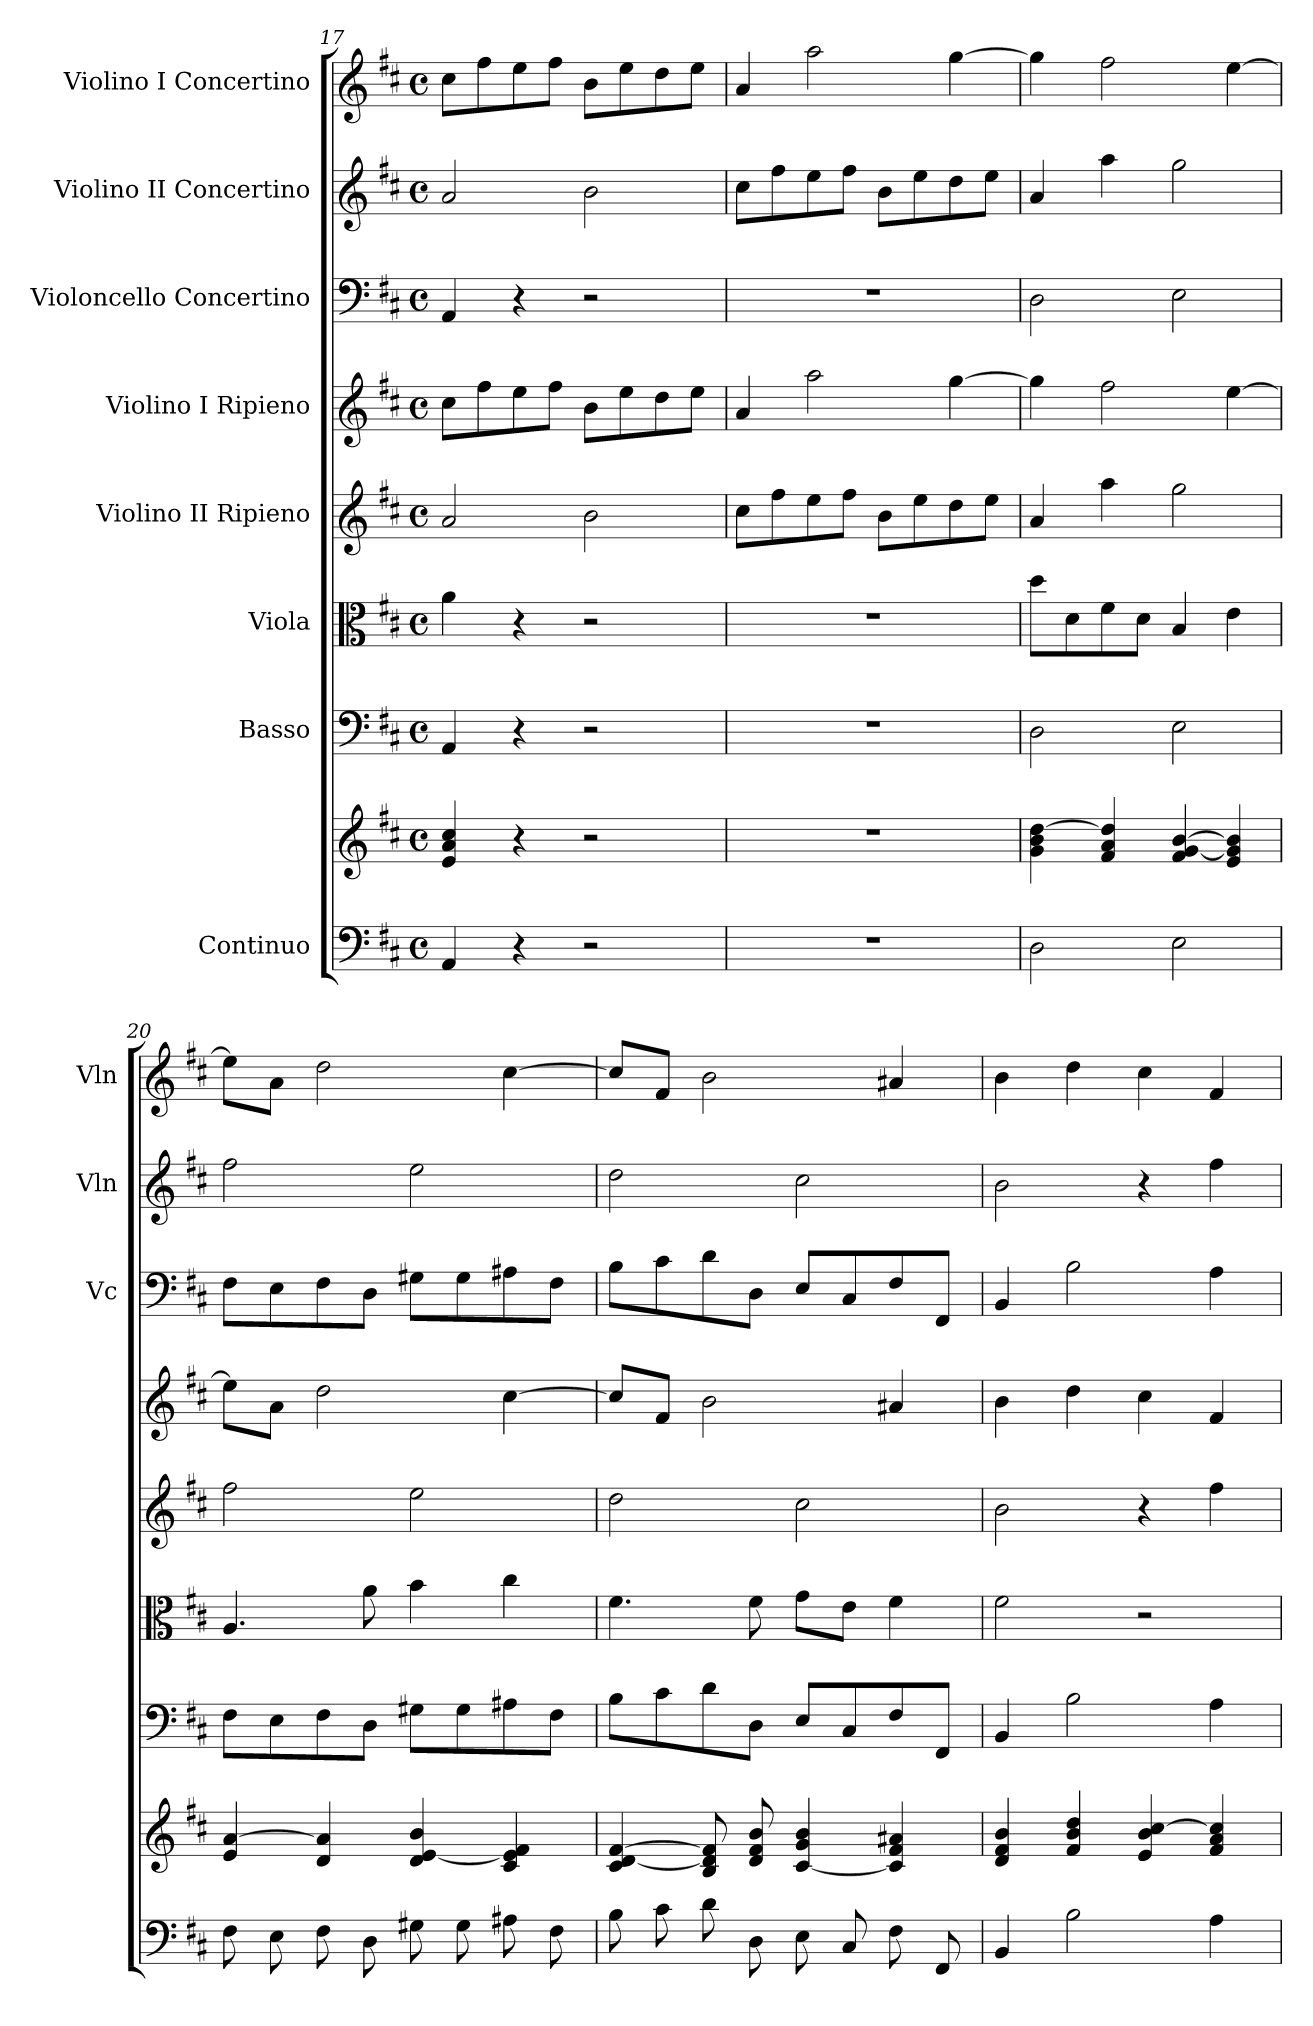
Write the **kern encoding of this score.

**kern	**kern	**kern	**kern	**kern	**kern	**kern	**kern	**kern
*part8	*part8	*part7	*part6	*part5	*part4	*part3	*part2	*part1
*staff9	*staff8	*staff7	*staff6	*staff5	*staff4	*staff3	*staff2	*staff1
*I"Continuo	*	*I"Basso	*I"Viola	*I"Violino II Ripieno	*I"Violino I Ripieno	*I"Violoncello Concertino	*I"Violino II Concertino	*I"Violino I Concertino
*	*	*	*	*	*	*I'Vc	*I'Vln	*I'Vln
*clefF4	*clefG2	*clefF4	*clefC3	*clefG2	*clefG2	*clefF4	*clefG2	*clefG2
*k[f#c#]	*k[f#c#]	*k[f#c#]	*k[f#c#]	*k[f#c#]	*k[f#c#]	*k[f#c#]	*k[f#c#]	*k[f#c#]
*M4/4	*M4/4	*M4/4	*M4/4	*M4/4	*M4/4	*M4/4	*M4/4	*M4/4
*met(c)	*met(c)	*met(c)	*met(c)	*met(c)	*met(c)	*met(c)	*met(c)	*met(c)
=17	=17	=17	=17	=17	=17	=17	=17	=17
4AA/	4e/ 4a/ 4cc#/	4AA/	4a\	2a/	8cc#\L	4AA/	2a/	8cc#\L
.	.	.	.	.	8ff#\	.	.	8ff#\
4r	4r	4r	4r	.	8ee\	4r	.	8ee\
.	.	.	.	.	8ff#\J	.	.	8ff#\J
2r	2r	2r	2r	2b\	8b\L	2r	2b\	8b\L
.	.	.	.	.	8ee\	.	.	8ee\
.	.	.	.	.	8dd\	.	.	8dd\
.	.	.	.	.	8ee\J	.	.	8ee\J
=18	=18	=18	=18	=18	=18	=18	=18	=18
1r	1r	1r	1r	8cc#\L	4a/	1r	8cc#\L	4a/
.	.	.	.	8ff#\	.	.	8ff#\	.
.	.	.	.	8ee\	2aa\	.	8ee\	2aa\
.	.	.	.	8ff#\J	.	.	8ff#\J	.
.	.	.	.	8b\L	.	.	8b\L	.
.	.	.	.	8ee\	.	.	8ee\	.
.	.	.	.	8dd\	[4gg\	.	8dd\	[4gg\
.	.	.	.	8ee\J	.	.	8ee\J	.
=19	=19	=19	=19	=19	=19	=19	=19	=19
2D\	4g\ 4b\ [4dd\	2D\	8dd\L	4a/	4gg\]	2D\	4a/	4gg\]
.	.	.	8d\	.	.	.	.	.
.	4f#/ 4a/ 4dd/]	.	8f#\	4aa\	2ff#\	.	4aa\	2ff#\
.	.	.	8d\J	.	.	.	.	.
2E\	4f#/ [4g/ [4b/	2E\	4B/	2gg\	.	2E\	2gg\	.
.	4e/ 4g/] 4b/]	.	4e\	.	[4ee\	.	.	[4ee\
=20	=20	=20	=20	=20	=20	=20	=20	=20
8F#\	4e/ [4a/	8F#\L	4.A/	2ff#\	8ee\L]	8F#\L	2ff#\	8ee\L]
8E\	.	8E\	.	.	8a\J	8E\	.	8a\J
8F#\	4d/ 4a/]	8F#\	.	.	2dd\	8F#\	.	2dd\
8D\	.	8D\J	8a\	.	.	8D\J	.	.
8G#X\	4d/ [4e/ 4b/	8G#X\L	4b\	2ee\	.	8G#X\L	2ee\	.
8G#\	.	8G#\	.	.	.	8G#\	.	.
8A#X\	4c#/ 4e/] 4f#/	8A#X\	4cc#\	.	[4cc#\	8A#X\	.	[4cc#\
8F#\	.	8F#\J	.	.	.	8F#\J	.	.
=21	=21	=21	=21	=21	=21	=21	=21	=21
8B\	4c#/ [4d/ [4f#/	8B\L	4.f#\	2dd\	8cc#/L]	8B\L	2dd\	8cc#/L]
8c#\	.	8c#\	.	.	8f#/J	8c#\	.	8f#/J
8d\	8B/ 8d/] 8f#/]	8d\	.	.	2b\	8d\	.	2b\
8D\	8d/ 8f#/ 8b/	8D\J	8f#\	.	.	8D\J	.	.
8E\	[4c#/ 4g/ 4b/	8E/L	8g\L	2cc#\	.	8E/L	2cc#\	.
8C#/	.	8C#/	8e\J	.	.	8C#/	.	.
8F#\	4c#/] 4f#/ 4a#X/	8F#/	4f#\	.	4a#X/	8F#/	.	4a#X/
8FF#/	.	8FF#/J	.	.	.	8FF#/J	.	.
=22	=22	=22	=22	=22	=22	=22	=22	=22
4BB/	4d/ 4f#/ 4b/	4BB/	2f#\	2b\	4b\	4BB/	2b\	4b\
2B\	4f#/ 4b/ 4dd/	2B\	.	.	4dd\	2B\	.	4dd\
.	4e/ 4b/ [4cc#/	.	2r	4r	4cc#\	.	4r	4cc#\
4A\	4f#/ 4a/ 4cc#/]	4A\	.	4ff#\	4f#/	4A\	4ff#\	4f#/
=	=	=	=	=	=	=	=	=
*-	*-	*-	*-	*-	*-	*-	*-	*-
